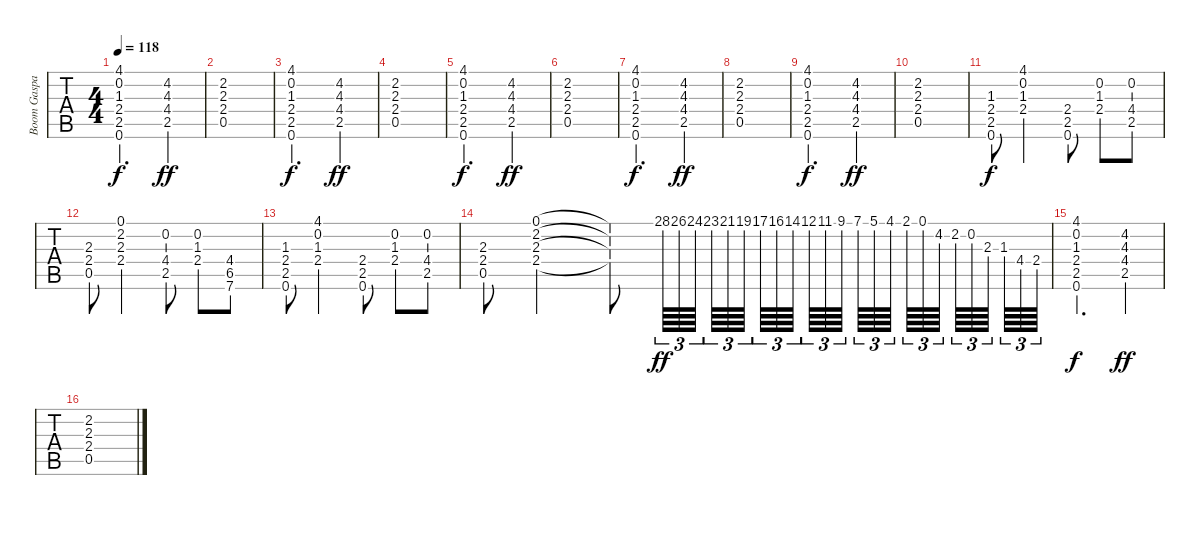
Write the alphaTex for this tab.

\track ("Boom Gaspar" "Boom Gaspa") {instrument brightacousticpiano}
\staff {tabs}
\tuning (E4 B3 G3 D3 A2 E2) {hide}
\ts (4 4)
\tempo 118
\clef g2
\ks c
(4.1 0.2 1.3 2.4 2.5 0.6).2{d dy f} (4.2 4.3 4.4 2.5).4{dy ff} |
(2.2 2.3 2.4 0.5).1 |
(4.1 0.2 1.3 2.4 2.5 0.6).2{d dy f} (4.2 4.3 4.4 2.5).4{dy ff} |
(2.2 2.3 2.4 0.5).1 |
(4.1 0.2 1.3 2.4 2.5 0.6).2{d dy f} (4.2 4.3 4.4 2.5).4{dy ff} |
(2.2 2.3 2.4 0.5).1 |
(4.1 0.2 1.3 2.4 2.5 0.6).2{d dy f} (4.2 4.3 4.4 2.5).4{dy ff} |
(2.2 2.3 2.4 0.5).1 |
(4.1 0.2 1.3 2.4 2.5 0.6).2{d dy f} (4.2 4.3 4.4 2.5).4{dy ff} |
(2.2 2.3 2.4 0.5).1 |
(1.3 2.4 2.5 0.6).8{dy f} (4.1 0.2 1.3 2.4).2 (2.4 2.5 0.6).8 (0.2 1.3 2.4).8 (0.2 4.4 2.5).8 |
(2.3 2.4 0.5).8 (0.1 2.2 2.3 2.4).2 (0.2 4.4 2.5).8 (0.2 1.3 2.4).8 (4.4 6.5 7.6).8 |
(1.3 2.4 2.5 0.6).8 (4.1 0.2 1.3 2.4).2 (2.4 2.5 0.6).8 (0.2 1.3 2.4).8 (0.2 4.4 2.5).8 |
(2.3 2.4 0.5).8 (0.1 2.2 2.3 2.4).2 (0.1{t} 2.2{t} 2.3{t} 2.4{t}).8 28.1.64{tu (3 2) dy ff} 26.1.64{tu (3 2)} 24.1.64{tu (3 2) beam splitsecondary} 23.1.64{tu (3 2)} 21.1.64{tu (3 2)} 19.1.64{tu (3 2) beam splitsecondary} 17.1.64{tu (3 2)} 16.1.64{tu (3 2)} 14.1.64{tu (3 2) beam splitsecondary} 12.1.64{tu (3 2)} 11.1.64{tu (3 2)} 9.1.64{tu (3 2) beam splitsecondary} 7.1.64{tu (3 2)} 5.1.64{tu (3 2)} 4.1.64{tu (3 2) beam splitsecondary} 2.1.64{tu (3 2)} 0.1.64{tu (3 2)} 4.2.64{tu (3 2) beam splitsecondary} 2.2.64{tu (3 2)} 0.2.64{tu (3 2)} 2.3.64{tu (3 2) beam splitsecondary} 1.3.64{tu (3 2)} 4.4.64{tu (3 2)} 2.4.64{tu (3 2)} |
(4.1 0.2 1.3 2.4 2.5 0.6).2{d dy f} (4.2 4.3 4.4 2.5).4{dy ff} |
(2.2 2.3 2.4 0.5).1
